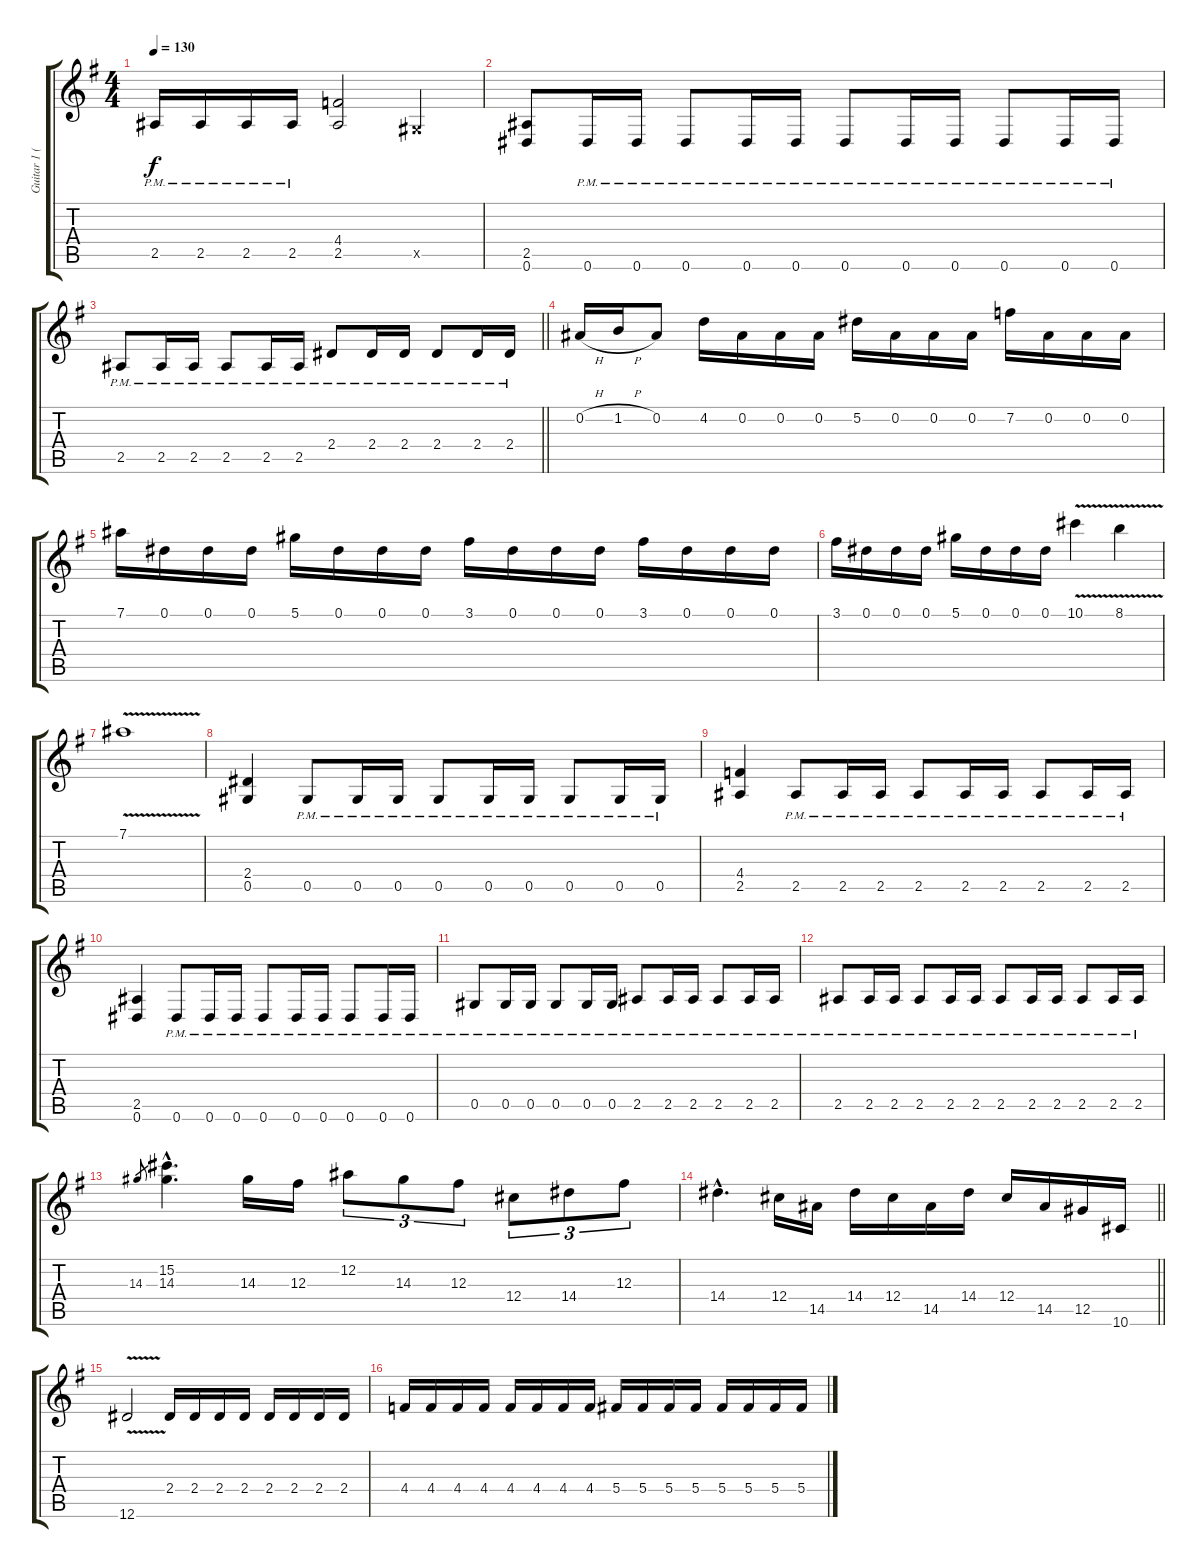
\track ("Guitar 1 (SheJa)" "Guitar 1 (") {instrument distortionguitar}
\staff {score tabs}
\tuning (Eb4 Bb3 Gb3 Db3 Ab2 Eb2) {hide}
\ts (4 4)
\tempo 130
\clef g2
\ks g
2.5{pm}.16{dy f} 2.5{pm}.16 2.5{pm}.16 2.5{pm}.16 (4.4 2.5).2 0.5{x}.4 |
(2.5 0.6).8 0.6{pm}.16 0.6{pm}.16 0.6{pm}.8 0.6{pm}.16 0.6{pm}.16 0.6{pm}.8 0.6{pm}.16 0.6{pm}.16 0.6{pm}.8 0.6{pm}.16 0.6{pm}.16 |
\barLineRight lightlight
2.5{pm}.8 2.5{pm}.16 2.5{pm}.16 2.5{pm}.8 2.5{pm}.16 2.5{pm}.16 2.4{pm}.8 2.4{pm}.16 2.4{pm}.16 2.4{pm}.8 2.4{pm}.16 2.4{pm}.16 |
0.2{h}.16 1.2{h}.16 0.2.8 4.2.16 0.2.16 0.2.16 0.2.16 5.2.16 0.2.16 0.2.16 0.2.16 7.2.16 0.2.16 0.2.16 0.2.16 |
7.1.16 0.1.16 0.1.16 0.1.16 5.1.16 0.1.16 0.1.16 0.1.16 3.1.16 0.1.16 0.1.16 0.1.16 3.1.16 0.1.16 0.1.16 0.1.16 |
3.1.16 0.1.16 0.1.16 0.1.16 5.1.16 0.1.16 0.1.16 0.1.16 10.1{v}.4 8.1{v}.4 |
7.1{v}.1 |
(2.4 0.5).4 0.5{pm}.8 0.5{pm}.16 0.5{pm}.16 0.5{pm}.8 0.5{pm}.16 0.5{pm}.16 0.5{pm}.8 0.5{pm}.16 0.5{pm}.16 |
(4.4 2.5).4 2.5{pm}.8 2.5{pm}.16 2.5{pm}.16 2.5{pm}.8 2.5{pm}.16 2.5{pm}.16 2.5{pm}.8 2.5{pm}.16 2.5{pm}.16 |
(2.5 0.6).4 0.6{pm}.8 0.6{pm}.16 0.6{pm}.16 0.6{pm}.8 0.6{pm}.16 0.6{pm}.16 0.6{pm}.8 0.6{pm}.16 0.6{pm}.16 |
0.5{pm}.8 0.5{pm}.16 0.5{pm}.16 0.5{pm}.8 0.5{pm}.16 0.5{pm}.16 2.5{pm}.8 2.5{pm}.16 2.5{pm}.16 2.5{pm}.8 2.5{pm}.16 2.5{pm}.16 |
2.5{pm}.8 2.5{pm}.16 2.5{pm}.16 2.5{pm}.8 2.5{pm}.16 2.5{pm}.16 2.5{pm}.8 2.5{pm}.16 2.5{pm}.16 2.5{pm}.8 2.5{pm}.16 2.5{pm}.16 |
14.3.8{gr} (15.2{hac} 14.3{hac}).4{d} 14.3.16 12.3.16 12.2.8{tu (3 2)} 14.3.8{tu (3 2)} 12.3.8{tu (3 2)} 12.4.8{tu (3 2)} 14.4.8{tu (3 2)} 12.3.8{tu (3 2)} |
\barLineRight lightlight
14.4{hac}.4{d} 12.4.16 14.5.16 14.4.16 12.4.16 14.5.16 14.4.16 12.4.16 14.5.16 12.5.16 10.6.16 |
12.6{v}.2 2.4.16 2.4.16 2.4.16 2.4.16 2.4.16 2.4.16 2.4.16 2.4.16 |
4.4.16 4.4.16 4.4.16 4.4.16 4.4.16 4.4.16 4.4.16 4.4.16 5.4.16 5.4.16 5.4.16 5.4.16 5.4.16 5.4.16 5.4.16 5.4.16
